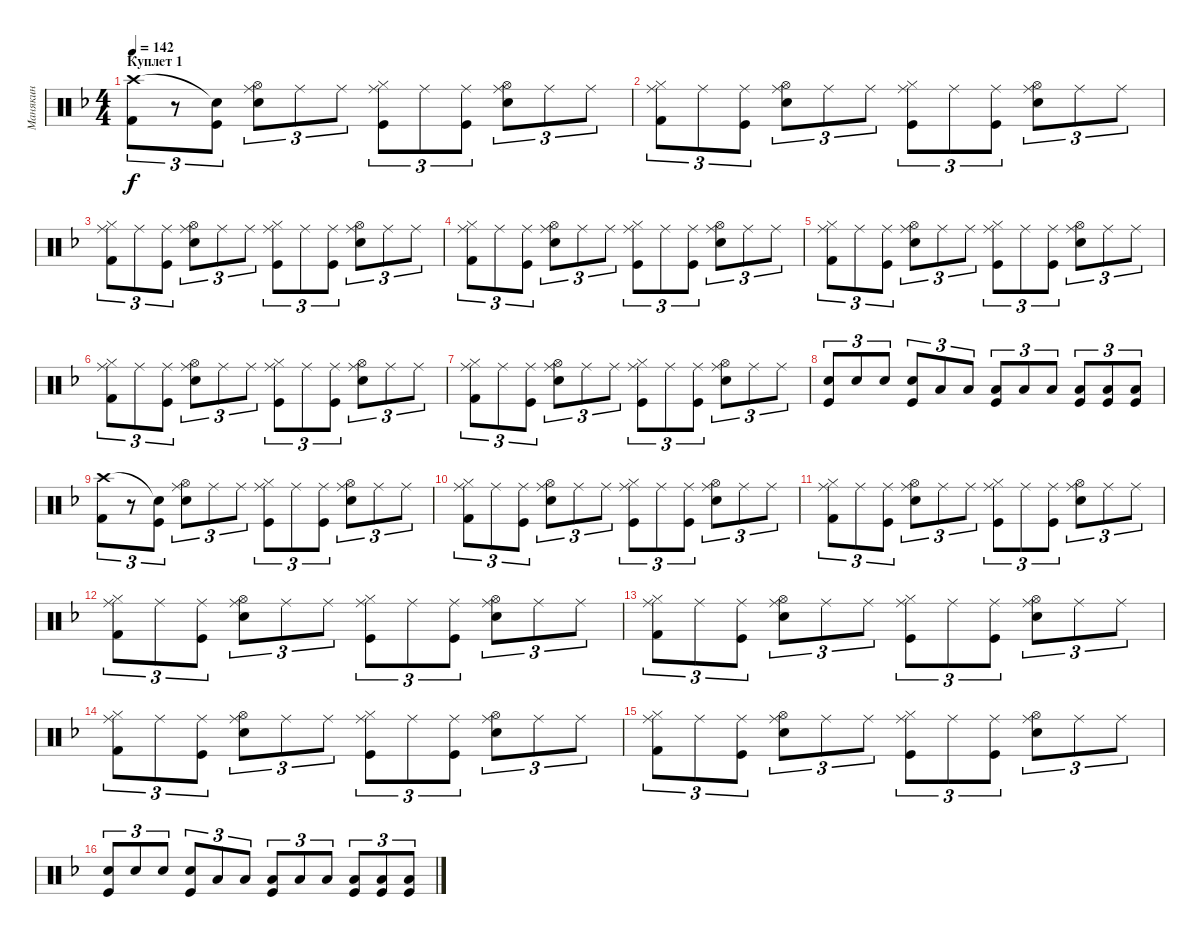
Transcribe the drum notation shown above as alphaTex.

\track ("Манякин" "Манякин") {instrument percussion}
\staff {score}
\articulation defaults
\ts (4 4)
\section ("" "Куплет 1")
\tempo 142
\clef neutral
\ks dminor
("Crash high (hit)" "Kick (hit) 2").8{tu (3 2) dy f} r.8{tu (3 2)} ("Snare (hit)"{t} "Kick (hit)").8{tu (3 2)} ("Hi-Hat (open)" "Ride (middle)" "Snare (hit) 2").8{tu (3 2)} "Ride (middle)".8{tu (3 2)} "Ride (middle)".8{tu (3 2)} ("Hi-Hat (closed)" "Ride (middle)" "Kick (hit)").8{tu (3 2)} "Ride (middle)".8{tu (3 2)} ("Ride (middle)" "Kick (hit)").8{tu (3 2)} ("Hi-Hat (open)" "Ride (middle)" "Snare (hit) 2").8{tu (3 2)} "Ride (middle)".8{tu (3 2)} "Ride (middle)".8{tu (3 2)} |
("Hi-Hat (closed)" "Ride (middle)" "Kick (hit) 2").8{tu (3 2)} "Ride (middle)".8{tu (3 2)} ("Ride (middle)" "Kick (hit)").8{tu (3 2)} ("Hi-Hat (open)" "Ride (middle)" "Snare (hit) 2").8{tu (3 2)} "Ride (middle)".8{tu (3 2)} "Ride (middle)".8{tu (3 2)} ("Hi-Hat (closed)" "Ride (middle)" "Kick (hit)").8{tu (3 2)} "Ride (middle)".8{tu (3 2)} ("Ride (middle)" "Kick (hit)").8{tu (3 2)} ("Hi-Hat (open)" "Ride (middle)" "Snare (hit) 2").8{tu (3 2)} "Ride (middle)".8{tu (3 2)} "Ride (middle)".8{tu (3 2)} |
("Hi-Hat (closed)" "Ride (middle)" "Kick (hit) 2").8{tu (3 2)} "Ride (middle)".8{tu (3 2)} ("Ride (middle)" "Kick (hit)").8{tu (3 2)} ("Hi-Hat (open)" "Ride (middle)" "Snare (hit) 2").8{tu (3 2)} "Ride (middle)".8{tu (3 2)} "Ride (middle)".8{tu (3 2)} ("Hi-Hat (closed)" "Ride (middle)" "Kick (hit)").8{tu (3 2)} "Ride (middle)".8{tu (3 2)} ("Ride (middle)" "Kick (hit)").8{tu (3 2)} ("Hi-Hat (open)" "Ride (middle)" "Snare (hit) 2").8{tu (3 2)} "Ride (middle)".8{tu (3 2)} "Ride (middle)".8{tu (3 2)} |
("Hi-Hat (closed)" "Ride (middle)" "Kick (hit) 2").8{tu (3 2)} "Ride (middle)".8{tu (3 2)} ("Ride (middle)" "Kick (hit)").8{tu (3 2)} ("Hi-Hat (open)" "Ride (middle)" "Snare (hit) 2").8{tu (3 2)} "Ride (middle)".8{tu (3 2)} "Ride (middle)".8{tu (3 2)} ("Hi-Hat (closed)" "Ride (middle)" "Kick (hit)").8{tu (3 2)} "Ride (middle)".8{tu (3 2)} ("Ride (middle)" "Kick (hit)").8{tu (3 2)} ("Hi-Hat (open)" "Ride (middle)" "Snare (hit) 2").8{tu (3 2)} "Ride (middle)".8{tu (3 2)} "Ride (middle)".8{tu (3 2)} |
("Hi-Hat (closed)" "Ride (middle)" "Kick (hit) 2").8{tu (3 2)} "Ride (middle)".8{tu (3 2)} ("Ride (middle)" "Kick (hit)").8{tu (3 2)} ("Hi-Hat (open)" "Ride (middle)" "Snare (hit) 2").8{tu (3 2)} "Ride (middle)".8{tu (3 2)} "Ride (middle)".8{tu (3 2)} ("Hi-Hat (closed)" "Ride (middle)" "Kick (hit)").8{tu (3 2)} "Ride (middle)".8{tu (3 2)} ("Ride (middle)" "Kick (hit)").8{tu (3 2)} ("Hi-Hat (open)" "Ride (middle)" "Snare (hit) 2").8{tu (3 2)} "Ride (middle)".8{tu (3 2)} "Ride (middle)".8{tu (3 2)} |
("Hi-Hat (closed)" "Ride (middle)" "Kick (hit) 2").8{tu (3 2)} "Ride (middle)".8{tu (3 2)} ("Ride (middle)" "Kick (hit)").8{tu (3 2)} ("Hi-Hat (open)" "Ride (middle)" "Snare (hit) 2").8{tu (3 2)} "Ride (middle)".8{tu (3 2)} "Ride (middle)".8{tu (3 2)} ("Hi-Hat (closed)" "Ride (middle)" "Kick (hit)").8{tu (3 2)} "Ride (middle)".8{tu (3 2)} ("Ride (middle)" "Kick (hit)").8{tu (3 2)} ("Hi-Hat (open)" "Ride (middle)" "Snare (hit) 2").8{tu (3 2)} "Ride (middle)".8{tu (3 2)} "Ride (middle)".8{tu (3 2)} |
("Hi-Hat (closed)" "Ride (middle)" "Kick (hit) 2").8{tu (3 2)} "Ride (middle)".8{tu (3 2)} ("Ride (middle)" "Kick (hit)").8{tu (3 2)} ("Hi-Hat (open)" "Ride (middle)" "Snare (hit) 2").8{tu (3 2)} "Ride (middle)".8{tu (3 2)} "Ride (middle)".8{tu (3 2)} ("Hi-Hat (closed)" "Ride (middle)" "Kick (hit)").8{tu (3 2)} "Ride (middle)".8{tu (3 2)} ("Ride (middle)" "Kick (hit)").8{tu (3 2)} ("Hi-Hat (open)" "Ride (middle)" "Snare (hit) 2").8{tu (3 2)} "Ride (middle)".8{tu (3 2)} "Ride (middle)".8{tu (3 2)} |
("Snare (hit) 2" "Kick (hit)").8{tu (3 2)} "Snare (hit) 2".8{tu (3 2)} "Snare (hit) 2".8{tu (3 2)} ("Snare (hit) 2" "Kick (hit)").8{tu (3 2)} "Low Tom (hit)".8{tu (3 2)} "Low Tom (hit)".8{tu (3 2)} ("Low Tom (hit)" "Kick (hit)").8{tu (3 2)} "Low Tom (hit)".8{tu (3 2)} "Low Tom (hit)".8{tu (3 2)} ("Low Floor Tom (hit)" "Kick (hit)").8{tu (3 2)} ("Low Floor Tom (hit)" "Kick (hit)").8{tu (3 2)} ("Low Floor Tom (hit)" "Kick (hit)").8{tu (3 2)} |
("Crash high (hit)" "Kick (hit) 2").8{tu (3 2)} r.8{tu (3 2)} ("Snare (hit)"{t} "Kick (hit)").8{tu (3 2)} ("Hi-Hat (open)" "Ride (middle)" "Snare (hit) 2").8{tu (3 2)} "Ride (middle)".8{tu (3 2)} "Ride (middle)".8{tu (3 2)} ("Hi-Hat (closed)" "Ride (middle)" "Kick (hit)").8{tu (3 2)} "Ride (middle)".8{tu (3 2)} ("Ride (middle)" "Kick (hit)").8{tu (3 2)} ("Hi-Hat (open)" "Ride (middle)" "Snare (hit) 2").8{tu (3 2)} "Ride (middle)".8{tu (3 2)} "Ride (middle)".8{tu (3 2)} |
("Hi-Hat (closed)" "Ride (middle)" "Kick (hit) 2").8{tu (3 2)} "Ride (middle)".8{tu (3 2)} ("Ride (middle)" "Kick (hit)").8{tu (3 2)} ("Hi-Hat (open)" "Ride (middle)" "Snare (hit) 2").8{tu (3 2)} "Ride (middle)".8{tu (3 2)} "Ride (middle)".8{tu (3 2)} ("Hi-Hat (closed)" "Ride (middle)" "Kick (hit)").8{tu (3 2)} "Ride (middle)".8{tu (3 2)} ("Ride (middle)" "Kick (hit)").8{tu (3 2)} ("Hi-Hat (open)" "Ride (middle)" "Snare (hit) 2").8{tu (3 2)} "Ride (middle)".8{tu (3 2)} "Ride (middle)".8{tu (3 2)} |
("Hi-Hat (closed)" "Ride (middle)" "Kick (hit) 2").8{tu (3 2)} "Ride (middle)".8{tu (3 2)} ("Ride (middle)" "Kick (hit)").8{tu (3 2)} ("Hi-Hat (open)" "Ride (middle)" "Snare (hit) 2").8{tu (3 2)} "Ride (middle)".8{tu (3 2)} "Ride (middle)".8{tu (3 2)} ("Hi-Hat (closed)" "Ride (middle)" "Kick (hit)").8{tu (3 2)} "Ride (middle)".8{tu (3 2)} ("Ride (middle)" "Kick (hit)").8{tu (3 2)} ("Hi-Hat (open)" "Ride (middle)" "Snare (hit) 2").8{tu (3 2)} "Ride (middle)".8{tu (3 2)} "Ride (middle)".8{tu (3 2)} |
("Hi-Hat (closed)" "Ride (middle)" "Kick (hit) 2").8{tu (3 2)} "Ride (middle)".8{tu (3 2)} ("Ride (middle)" "Kick (hit)").8{tu (3 2)} ("Hi-Hat (open)" "Ride (middle)" "Snare (hit) 2").8{tu (3 2)} "Ride (middle)".8{tu (3 2)} "Ride (middle)".8{tu (3 2)} ("Hi-Hat (closed)" "Ride (middle)" "Kick (hit)").8{tu (3 2)} "Ride (middle)".8{tu (3 2)} ("Ride (middle)" "Kick (hit)").8{tu (3 2)} ("Hi-Hat (open)" "Ride (middle)" "Snare (hit) 2").8{tu (3 2)} "Ride (middle)".8{tu (3 2)} "Ride (middle)".8{tu (3 2)} |
("Hi-Hat (closed)" "Ride (middle)" "Kick (hit) 2").8{tu (3 2)} "Ride (middle)".8{tu (3 2)} ("Ride (middle)" "Kick (hit)").8{tu (3 2)} ("Hi-Hat (open)" "Ride (middle)" "Snare (hit) 2").8{tu (3 2)} "Ride (middle)".8{tu (3 2)} "Ride (middle)".8{tu (3 2)} ("Hi-Hat (closed)" "Ride (middle)" "Kick (hit)").8{tu (3 2)} "Ride (middle)".8{tu (3 2)} ("Ride (middle)" "Kick (hit)").8{tu (3 2)} ("Hi-Hat (open)" "Ride (middle)" "Snare (hit) 2").8{tu (3 2)} "Ride (middle)".8{tu (3 2)} "Ride (middle)".8{tu (3 2)} |
("Hi-Hat (closed)" "Ride (middle)" "Kick (hit) 2").8{tu (3 2)} "Ride (middle)".8{tu (3 2)} ("Ride (middle)" "Kick (hit)").8{tu (3 2)} ("Hi-Hat (open)" "Ride (middle)" "Snare (hit) 2").8{tu (3 2)} "Ride (middle)".8{tu (3 2)} "Ride (middle)".8{tu (3 2)} ("Hi-Hat (closed)" "Ride (middle)" "Kick (hit)").8{tu (3 2)} "Ride (middle)".8{tu (3 2)} ("Ride (middle)" "Kick (hit)").8{tu (3 2)} ("Hi-Hat (open)" "Ride (middle)" "Snare (hit) 2").8{tu (3 2)} "Ride (middle)".8{tu (3 2)} "Ride (middle)".8{tu (3 2)} |
("Hi-Hat (closed)" "Ride (middle)" "Kick (hit) 2").8{tu (3 2)} "Ride (middle)".8{tu (3 2)} ("Ride (middle)" "Kick (hit)").8{tu (3 2)} ("Hi-Hat (open)" "Ride (middle)" "Snare (hit) 2").8{tu (3 2)} "Ride (middle)".8{tu (3 2)} "Ride (middle)".8{tu (3 2)} ("Hi-Hat (closed)" "Ride (middle)" "Kick (hit)").8{tu (3 2)} "Ride (middle)".8{tu (3 2)} ("Ride (middle)" "Kick (hit)").8{tu (3 2)} ("Hi-Hat (open)" "Ride (middle)" "Snare (hit) 2").8{tu (3 2)} "Ride (middle)".8{tu (3 2)} "Ride (middle)".8{tu (3 2)} |
("Snare (hit) 2" "Kick (hit)").8{tu (3 2)} "Snare (hit) 2".8{tu (3 2)} "Snare (hit) 2".8{tu (3 2)} ("Snare (hit) 2" "Kick (hit)").8{tu (3 2)} "Low Tom (hit)".8{tu (3 2)} "Low Tom (hit)".8{tu (3 2)} ("Low Tom (hit)" "Kick (hit)").8{tu (3 2)} "Low Tom (hit)".8{tu (3 2)} "Low Tom (hit)".8{tu (3 2)} ("Low Floor Tom (hit)" "Kick (hit)").8{tu (3 2)} ("Low Floor Tom (hit)" "Kick (hit)").8{tu (3 2)} ("Low Floor Tom (hit)" "Kick (hit)").8{tu (3 2)}
